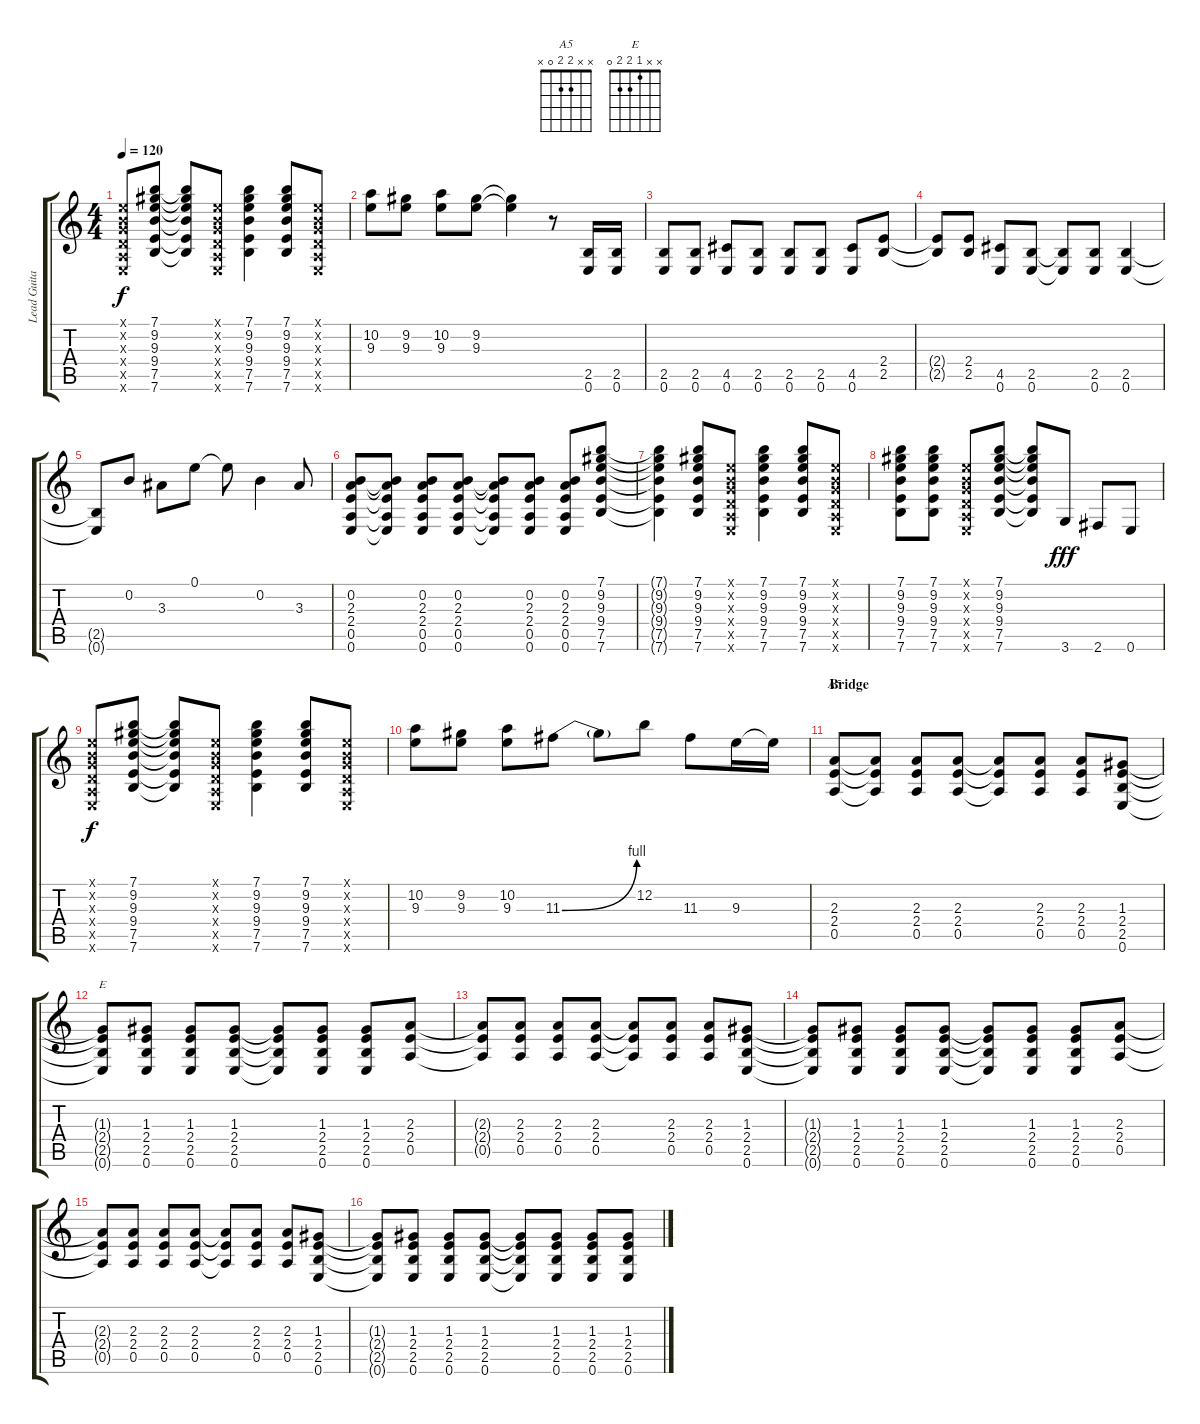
\track ("Lead Guitar" "Lead Guita") {instrument overdrivenguitar}
\staff {score tabs}
\tuning (E4 B3 G3 D3 A2 E2) {hide}
\chord ("A5" x x 2 2 0 x)
\chord ("E" x x 1 2 2 0)
\ts (4 4)
\tempo 120
\clef g2
\ks c
(0.1{x} 0.2{x} 0.3{x} 0.4{x} 0.5{x} 0.6{x}).8{dy f volume 12} (7.1 9.2 9.3 9.4 7.5 7.6).8 (7.1{t} 9.2{t} 9.3{t} 9.4{t} 7.5{t} 7.6{t}).8 (0.1{x} 0.2{x} 0.3{x} 0.4{x} 0.5{x} 0.6{x}).8 (7.1 9.2 9.3 9.4 7.5 7.6).4 (7.1 9.2 9.3 9.4 7.5 7.6).8 (0.1{x} 0.2{x} 0.3{x} 0.4{x} 0.5{x} 0.6{x}).8 |
(10.2 9.3).8{volume 13} (9.2 9.3).8 (10.2 9.3).8 (9.2 9.3).8 (9.2{t} 9.3{t}).4 r.8 (2.5 0.6).16{volume 14} (2.5 0.6).16 |
(2.5 0.6).8 (2.5 0.6).8 (4.5 0.6).8 (2.5 0.6).8 (2.5 0.6).8 (2.5 0.6).8 (4.5 0.6).8 (2.4 2.5).8 |
(2.4{t} 2.5{t}).8 (2.4 2.5).8 (4.5 0.6).8 (2.5 0.6).8 (2.5{t} 0.6{t}).8 (2.5 0.6).8 (2.5 0.6).4 |
(2.5{t} 0.6{t}).8 0.2.8 3.3.8 0.1.8 0.1{t}.8 0.2.4 3.3.8 |
(0.2 2.3 2.4 0.5 0.6).8{volume 13} (0.2{t} 2.3{t} 2.4{t} 0.5{t} 0.6{t}).8 (0.2 2.3 2.4 0.5 0.6).8 (0.2 2.3 2.4 0.5 0.6).8 (0.2{t} 2.3{t} 2.4{t} 0.5{t} 0.6{t}).8 (0.2 2.3 2.4 0.5 0.6).8 (0.2 2.3 2.4 0.5 0.6).8 (7.1 9.2 9.3 9.4 7.5 7.6).8 |
(7.1{t} 9.2{t} 9.3{t} 9.4{t} 7.5{t} 7.6{t}).4 (7.1 9.2 9.3 9.4 7.5 7.6).8 (0.1{x} 0.2{x} 0.3{x} 0.4{x} 0.5{x} 0.6{x}).8 (7.1 9.2 9.3 9.4 7.5 7.6).4 (7.1 9.2 9.3 9.4 7.5 7.6).8 (0.1{x} 0.2{x} 0.3{x} 0.4{x} 0.5{x} 0.6{x}).8 |
(7.1 9.2 9.3 9.4 7.5 7.6).8 (7.1 9.2 9.3 9.4 7.5 7.6).8 (0.1{x} 0.2{x} 0.3{x} 0.4{x} 0.5{x} 0.6{x}).8 (7.1 9.2 9.3 9.4 7.5 7.6).8 (7.1{t} 9.2{t} 9.3{t} 9.4{t} 7.5{t} 7.6{t}).8 3.6.8{dy fff volume 13} 2.6.8 0.6.8 |
(0.1{x} 0.2{x} 0.3{x} 0.4{x} 0.5{x} 0.6{x}).8{dy f volume 12} (7.1 9.2 9.3 9.4 7.5 7.6).8 (7.1{t} 9.2{t} 9.3{t} 9.4{t} 7.5{t} 7.6{t}).8 (0.1{x} 0.2{x} 0.3{x} 0.4{x} 0.5{x} 0.6{x}).8 (7.1 9.2 9.3 9.4 7.5 7.6).4 (7.1 9.2 9.3 9.4 7.5 7.6).8 (0.1{x} 0.2{x} 0.3{x} 0.4{x} 0.5{x} 0.6{x}).8 |
(10.2 9.3).8{volume 16} (9.2 9.3).8 (10.2 9.3).8 11.3{be (bend 0 0 60 4)}.8 11.3{t}.8 12.2.8 11.3.8 9.3.16 9.3{t}.16 |
\section ("" "Bridge")
(2.3 2.4 0.5).8{ch "A5" volume 13} (2.3{t} 2.4{t} 0.5{t}).8 (2.3 2.4 0.5).8 (2.3 2.4 0.5).8 (2.3{t} 2.4{t} 0.5{t}).8 (2.3 2.4 0.5).8 (2.3 2.4 0.5).8 (1.3 2.4 2.5 0.6).8 |
(1.3{t} 2.4{t} 2.5{t} 0.6{t}).8{ch "E"} (1.3 2.4 2.5 0.6).8 (1.3 2.4 2.5 0.6).8 (1.3 2.4 2.5 0.6).8 (1.3{t} 2.4{t} 2.5{t} 0.6{t}).8 (1.3 2.4 2.5 0.6).8 (1.3 2.4 2.5 0.6).8 (2.3 2.4 0.5).8 |
(2.3{t} 2.4{t} 0.5{t}).8 (2.3 2.4 0.5).8 (2.3 2.4 0.5).8 (2.3 2.4 0.5).8 (2.3{t} 2.4{t} 0.5{t}).8 (2.3 2.4 0.5).8 (2.3 2.4 0.5).8 (1.3 2.4 2.5 0.6).8 |
(1.3{t} 2.4{t} 2.5{t} 0.6{t}).8 (1.3 2.4 2.5 0.6).8 (1.3 2.4 2.5 0.6).8 (1.3 2.4 2.5 0.6).8 (1.3{t} 2.4{t} 2.5{t} 0.6{t}).8 (1.3 2.4 2.5 0.6).8 (1.3 2.4 2.5 0.6).8 (2.3 2.4 0.5).8 |
(2.3{t} 2.4{t} 0.5{t}).8 (2.3 2.4 0.5).8 (2.3 2.4 0.5).8 (2.3 2.4 0.5).8 (2.3{t} 2.4{t} 0.5{t}).8 (2.3 2.4 0.5).8 (2.3 2.4 0.5).8 (1.3 2.4 2.5 0.6).8 |
(1.3{t} 2.4{t} 2.5{t} 0.6{t}).8 (1.3 2.4 2.5 0.6).8 (1.3 2.4 2.5 0.6).8 (1.3 2.4 2.5 0.6).8 (1.3{t} 2.4{t} 2.5{t} 0.6{t}).8 (1.3 2.4 2.5 0.6).8 (1.3 2.4 2.5 0.6).8 (1.3 2.4 2.5 0.6).8
